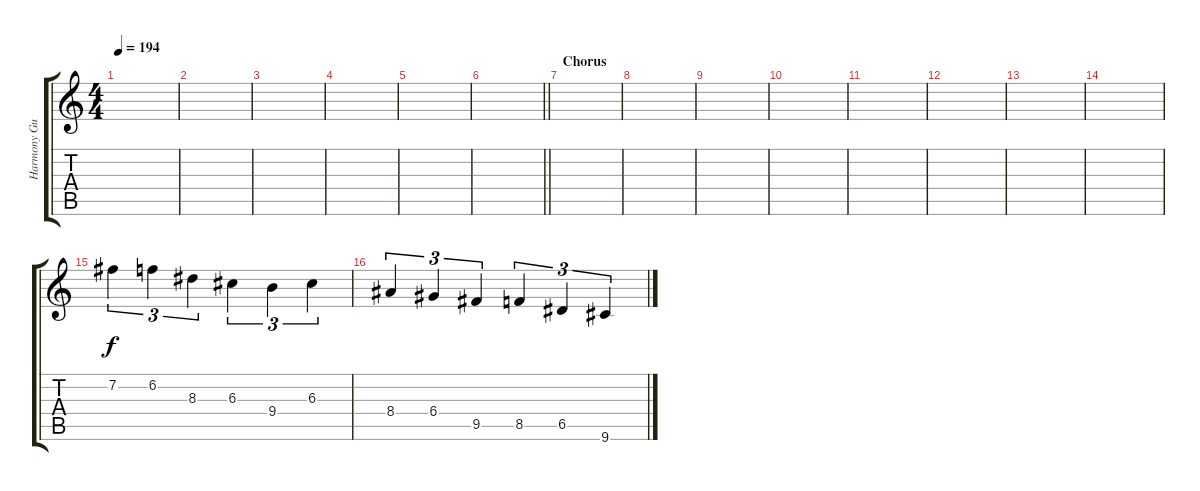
\track ("Harmony Guitar" "Harmony Gu") {instrument distortionguitar}
\staff {score tabs}
\tuning (E4 B3 G3 D3 A2 E2) {hide}
\ts (4 4)
\tempo 194
\clef g2
\ks c
|
|
|
|
|
\barLineRight lightlight
|
\section ("" "Chorus")
|
|
|
|
|
|
|
|
7.2.4{tu (3 2)} 6.2.4{tu (3 2)} 8.3.4{tu (3 2)} 6.3.4{tu (3 2)} 9.4.4{tu (3 2)} 6.3.4{tu (3 2)} |
8.4.4{tu (3 2)} 6.4.4{tu (3 2)} 9.5.4{tu (3 2)} 8.5.4{tu (3 2)} 6.5.4{tu (3 2)} 9.6.4{tu (3 2)}
